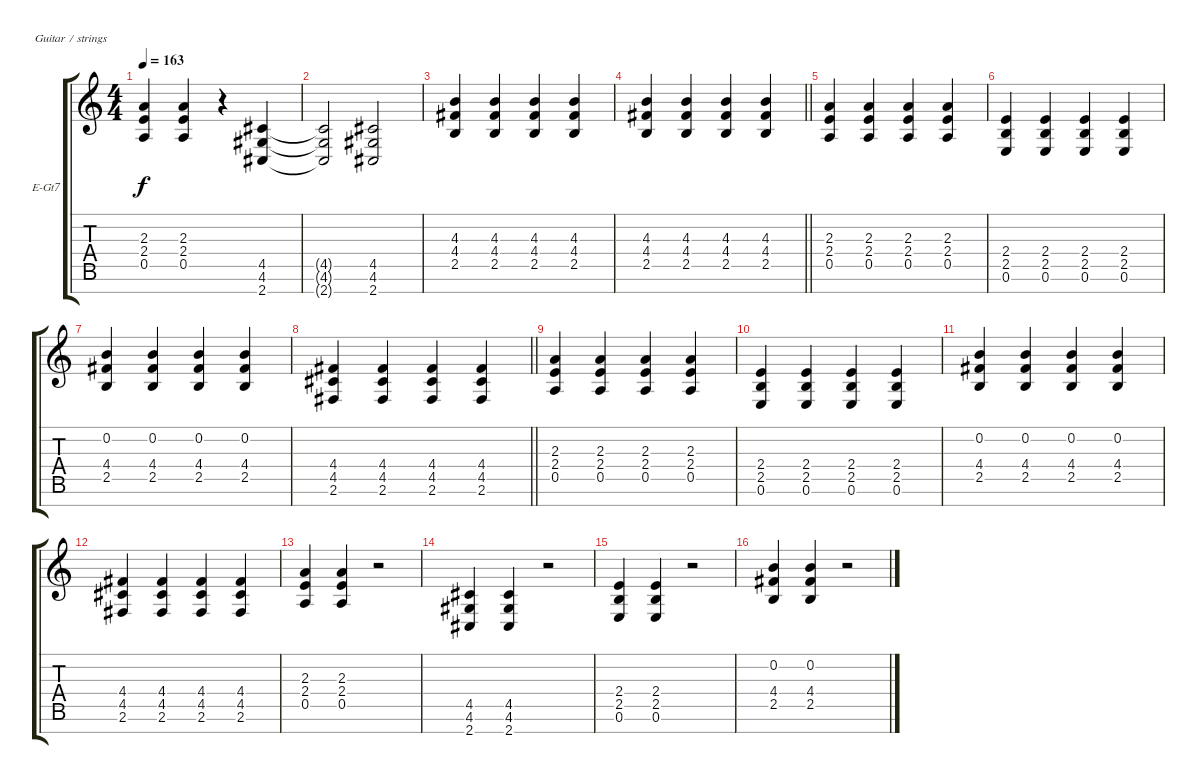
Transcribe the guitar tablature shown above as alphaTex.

\bracketExtendMode groupsimilarinstruments
\firstSystemTrackNameOrientation horizontal
\otherSystemsTrackNameOrientation horizontal
\track ("Electric Guitar" "E-Gt7") {instrument distortionguitar}
\staff {score tabs}
\tuning (E4 B3 G3 D3 A2 E2 B1)
\ts (4 4)
\tempo 163
\clef g2
\scale
0.333333
\ks c
(2.3 2.4 0.5).4{dy f} (2.3 2.4 0.5).4 r.4 (4.5 4.6 2.7).4 |
\scale
0.333333 (4.5{t} 4.6{t} 2.7{t}).2 (4.5 4.6 2.7).2 |
\scale
0.333333 (4.3 4.4 2.5).4 (4.3 4.4 2.5).4 (4.3 4.4 2.5).4 (4.3 4.4 2.5).4 |
\scale
0.333333
\barLineRight lightlight
(4.3 4.4 2.5).4 (4.3 4.4 2.5).4 (4.3 4.4 2.5).4 (4.3 4.4 2.5).4 |
\scale
0.333333 (2.3 2.4 0.5).4 (2.3 2.4 0.5).4 (2.3 2.4 0.5).4 (2.3 2.4 0.5).4 |
\scale
0.333333 (2.4 2.5 0.6).4 (2.4 2.5 0.6).4 (2.4 2.5 0.6).4 (2.4 2.5 0.6).4 |
\scale
0.333333 (0.2 4.4 2.5).4 (0.2 4.4 2.5).4 (0.2 4.4 2.5).4 (0.2 4.4 2.5).4 |
\scale
0.333333
\barLineRight lightlight
(4.4 4.5 2.6).4 (4.4 4.5 2.6).4 (4.4 4.5 2.6).4 (4.4 4.5 2.6).4 |
\scale
0.333333 (2.3 2.4 0.5).4 (2.3 2.4 0.5).4 (2.3 2.4 0.5).4 (2.3 2.4 0.5).4 |
\scale
0.333333 (2.4 2.5 0.6).4 (2.4 2.5 0.6).4 (2.4 2.5 0.6).4 (2.4 2.5 0.6).4 |
\scale
0.333333 (0.2 4.4 2.5).4 (0.2 4.4 2.5).4 (0.2 4.4 2.5).4 (0.2 4.4 2.5).4 |
\scale
0.333333 (4.4 4.5 2.6).4 (4.4 4.5 2.6).4 (4.4 4.5 2.6).4 (4.4 4.5 2.6).4 |
\scale
0.333333 (2.3 2.4 0.5).4 (2.3 2.4 0.5).4 r.2 |
\scale
0.333333 (4.5 4.6 2.7).4 (4.5 4.6 2.7).4 r.2 |
\scale
0.333333 (2.4 2.5 0.6).4 (2.4 2.5 0.6).4 r.2 |
\scale
0.333333 (0.2 4.4 2.5).4 (0.2 4.4 2.5).4 r.2
